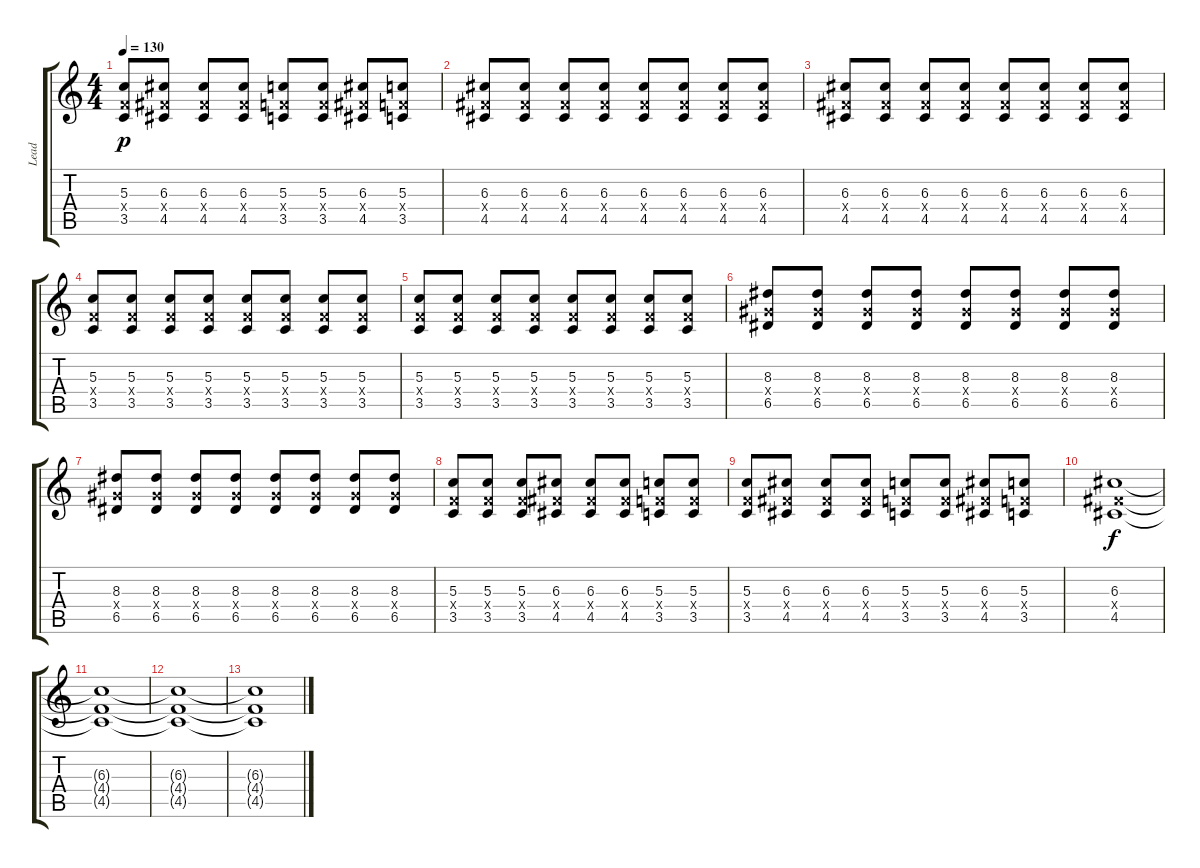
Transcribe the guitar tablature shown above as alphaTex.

\track ("Lead" "Lead") {instrument overdrivenguitar}
\staff {score tabs}
\tuning (E4 B3 G3 D3 A2 D2) {hide}
\ts (4 4)
\tempo 130
\clef g2
\ks c
(5.3 3.4{x} 3.5).8{dy p} (6.3 4.4{x} 4.5).8 (6.3 4.4{x} 4.5).8 (6.3 4.4{x} 4.5).8 (5.3 3.4{x} 3.5).8 (5.3 3.4{x} 3.5).8 (6.3 4.4{x} 4.5).8 (5.3 3.4{x} 3.5).8 |
(6.3 4.4{x} 4.5).8 (6.3 4.4{x} 4.5).8 (6.3 4.4{x} 4.5).8 (6.3 4.4{x} 4.5).8 (6.3 4.4{x} 4.5).8 (6.3 4.4{x} 4.5).8 (6.3 4.4{x} 4.5).8 (6.3 4.4{x} 4.5).8 |
(6.3 4.4{x} 4.5).8 (6.3 4.4{x} 4.5).8 (6.3 4.4{x} 4.5).8 (6.3 4.4{x} 4.5).8 (6.3 4.4{x} 4.5).8 (6.3 4.4{x} 4.5).8 (6.3 4.4{x} 4.5).8 (6.3 4.4{x} 4.5).8 |
(5.3 3.4{x} 3.5).8 (5.3 3.4{x} 3.5).8 (5.3 3.4{x} 3.5).8 (5.3 3.4{x} 3.5).8 (5.3 3.4{x} 3.5).8 (5.3 3.4{x} 3.5).8 (5.3 3.4{x} 3.5).8 (5.3 3.4{x} 3.5).8 |
(5.3 3.4{x} 3.5).8 (5.3 3.4{x} 3.5).8 (5.3 3.4{x} 3.5).8 (5.3 3.4{x} 3.5).8 (5.3 3.4{x} 3.5).8 (5.3 3.4{x} 3.5).8 (5.3 3.4{x} 3.5).8 (5.3 3.4{x} 3.5).8 |
(8.3 6.4{x} 6.5).8 (8.3 6.4{x} 6.5).8 (8.3 6.4{x} 6.5).8 (8.3 6.4{x} 6.5).8 (8.3 6.4{x} 6.5).8 (8.3 6.4{x} 6.5).8 (8.3 6.4{x} 6.5).8 (8.3 6.4{x} 6.5).8 |
(8.3 6.4{x} 6.5).8 (8.3 6.4{x} 6.5).8 (8.3 6.4{x} 6.5).8 (8.3 6.4{x} 6.5).8 (8.3 6.4{x} 6.5).8 (8.3 6.4{x} 6.5).8 (8.3 6.4{x} 6.5).8 (8.3 6.4{x} 6.5).8 |
(5.3 3.4{x} 3.5).8 (5.3 3.4{x} 3.5).8 (5.3 3.4{x} 3.5).8 (6.3 4.4{x} 4.5).8 (6.3 4.4{x} 4.5).8 (6.3 4.4{x} 4.5).8 (5.3 3.4{x} 3.5).8 (5.3 3.4{x} 3.5).8 |
(5.3 3.4{x} 3.5).8 (6.3 4.4{x} 4.5).8 (6.3 4.4{x} 4.5).8 (6.3 4.4{x} 4.5).8 (5.3 3.4{x} 3.5).8 (5.3 3.4{x} 3.5).8 (6.3 4.4{x} 4.5).8 (5.3 3.4{x} 3.5).8 |
(6.3 4.4{x} 4.5).1{dy f} |
(6.3{t} 4.4{t} 4.5{t}).1 |
(6.3{t} 4.4{t} 4.5{t}).1 |
(6.3{t} 4.4{t} 4.5{t}).1
